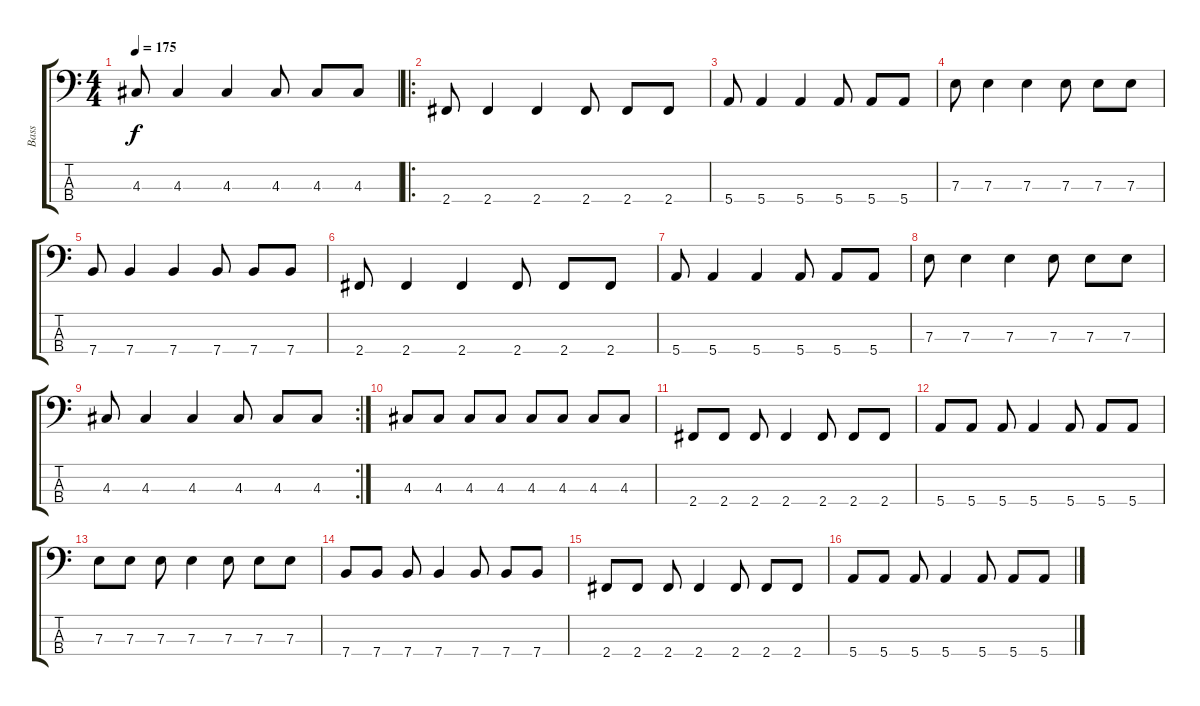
\track ("Bass" "Bass") {instrument electricbasspick}
\staff {score tabs}
\tuning (G2 D2 A1 E1) {hide}
\ts (4 4)
\tempo 175
\clef f4
\ks c
4.3.8{dy f} 4.3.4 4.3.4 4.3.8 4.3.8 4.3.8 |
\ro
2.4.8 2.4.4 2.4.4 2.4.8 2.4.8 2.4.8 |
5.4.8 5.4.4 5.4.4 5.4.8 5.4.8 5.4.8 |
7.3.8 7.3.4 7.3.4 7.3.8 7.3.8 7.3.8 |
7.4.8 7.4.4 7.4.4 7.4.8 7.4.8 7.4.8 |
2.4.8 2.4.4 2.4.4 2.4.8 2.4.8 2.4.8 |
5.4.8 5.4.4 5.4.4 5.4.8 5.4.8 5.4.8 |
7.3.8 7.3.4 7.3.4 7.3.8 7.3.8 7.3.8 |
\rc 2
4.3.8 4.3.4 4.3.4 4.3.8 4.3.8 4.3.8 |
4.3.8 4.3.8 4.3.8 4.3.8 4.3.8 4.3.8 4.3.8 4.3.8 |
2.4.8 2.4.8 2.4.8 2.4.4 2.4.8 2.4.8 2.4.8 |
5.4.8 5.4.8 5.4.8 5.4.4 5.4.8 5.4.8 5.4.8 |
7.3.8 7.3.8 7.3.8 7.3.4 7.3.8 7.3.8 7.3.8 |
7.4.8 7.4.8 7.4.8 7.4.4 7.4.8 7.4.8 7.4.8 |
2.4.8 2.4.8 2.4.8 2.4.4 2.4.8 2.4.8 2.4.8 |
5.4.8 5.4.8 5.4.8 5.4.4 5.4.8 5.4.8 5.4.8
